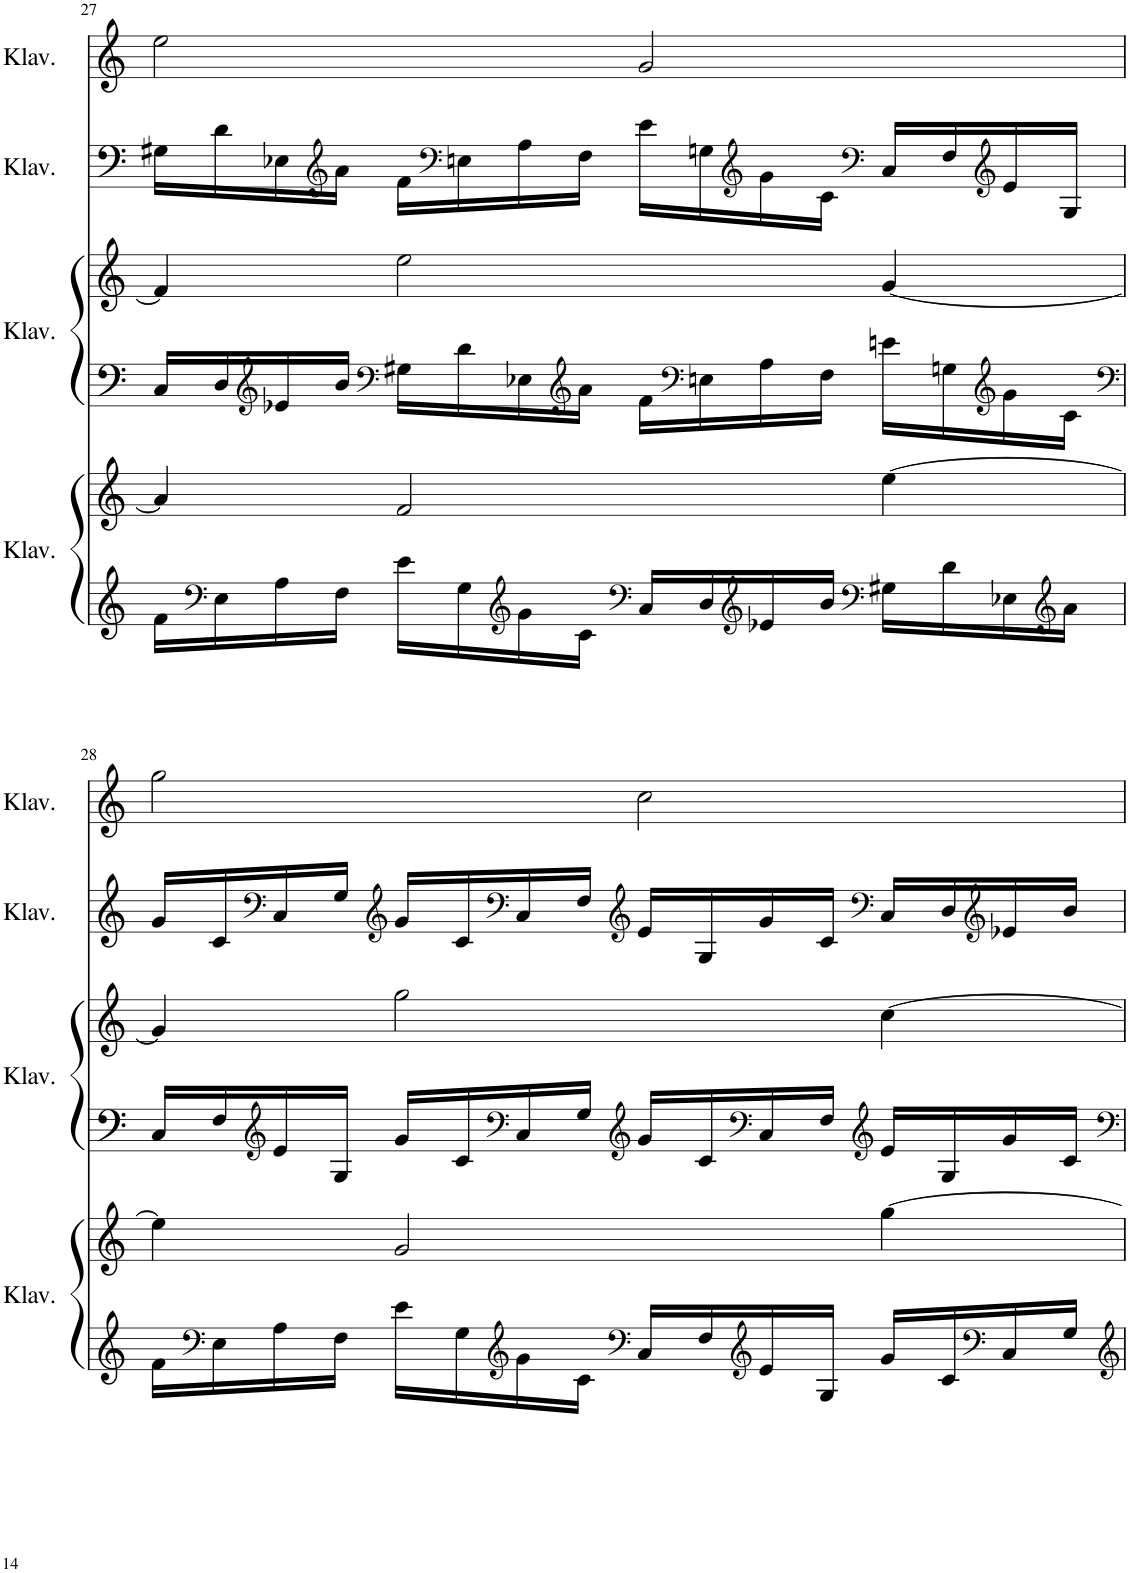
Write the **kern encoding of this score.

**kern	**kern	**kern	**kern	**kern	**kern
*part4	*part4	*part3	*part3	*part2	*part1
*staff6	*staff5	*staff4	*staff3	*staff2	*staff1
*I"Klavier	*	*I"Klavier	*	*I"Klavier	*I"Klavier
*I'Klav.	*	*I'Klav.	*	*I'Klav.	*I'Klav.
!!LO:PB:g=z
*clefG2	*clefG2	*clefF4	*clefG2	*clefG2	*clefG2
*k[]	*k[]	*k[]	*k[]	*k[]	*k[]
*M4/4	*M4/4	*M4/4	*M4/4	*M4/4	*M4/4
=27	=27	=27	=27	=27	=27
16f\LL	4a/]	16C/LL	4f/]	16G#X\LL	2ee\
*clefF4	*	*	*	*	*
16E\	.	16D/	.	16d\	.
*	*	*clefG2	*	*	*
16A\	.	16e-X/	.	16E-X\	.
*	*	*	*	*clefG2	*
16F\JJ	.	16b/JJ	.	16a\JJ	.
*	*	*clefF4	*	*	*
16e\LL	2f/	16G#X\LL	2ee\	16f\LL	.
*	*	*	*	*clefF4	*
16G\	.	16d\	.	16En\	.
*clefG2	*	*	*	*	*
16g\	.	16E-X\	.	16A\	.
*	*	*clefG2	*	*	*
16c\JJ	.	16a\JJ	.	16F\JJ	.
*clefF4	*	*	*	*	*
16C/LL	.	16f\LL	.	16e\LL	2g/
*	*	*clefF4	*	*	*
16D/	.	16En\	.	16Gn\	.
*clefG2	*	*	*	*clefG2	*
16e-X/	.	16A\	.	16g\	.
16b/JJ	.	16F\JJ	.	16c\JJ	.
*clefF4	*	*	*	*clefF4	*
16G#X\LL	[4ee\	16en\LL	[4g/	16C/LL	.
16d\	.	16Gn\	.	16F/	.
*	*	*clefG2	*	*clefG2	*
16E-X\	.	16g\	.	16e/	.
*clefG2	*	*	*	*	*
16a\JJ	.	16c\JJ	.	16G/JJ	.
!!LO:LB:g=z
=28	=28	=28	=28	=28	=28
*	*	*clefF4	*	*	*
16f\LL	4ee\]	16C/LL	4g/]	16g/LL	2gg\
*clefF4	*	*	*	*	*
16E\	.	16F/	.	16c/	.
*	*	*clefG2	*	*clefF4	*
16A\	.	16e/	.	16C/	.
16F\JJ	.	16G/JJ	.	16G/JJ	.
*	*	*	*	*clefG2	*
16e\LL	2g/	16g/LL	2gg\	16g/LL	.
16G\	.	16c/	.	16c/	.
*clefG2	*	*clefF4	*	*clefF4	*
16g\	.	16C/	.	16C/	.
16c\JJ	.	16G/JJ	.	16F/JJ	.
*clefF4	*	*clefG2	*	*clefG2	*
16C/LL	.	16g/LL	.	16e/LL	2cc\
16F/	.	16c/	.	16G/	.
*clefG2	*	*clefF4	*	*	*
16e/	.	16C/	.	16g/	.
16G/JJ	.	16F/JJ	.	16c/JJ	.
*	*	*clefG2	*	*clefF4	*
16g/LL	[4gg\	16e/LL	[4cc\	16C/LL	.
16c/	.	16G/	.	16D/	.
*clefF4	*	*	*	*clefG2	*
16C/	.	16g/	.	16e-X/	.
16G/JJ	.	16c/JJ	.	16b/JJ	.
=	=	=	=	=	=
*-	*-	*-	*-	*-	*-
